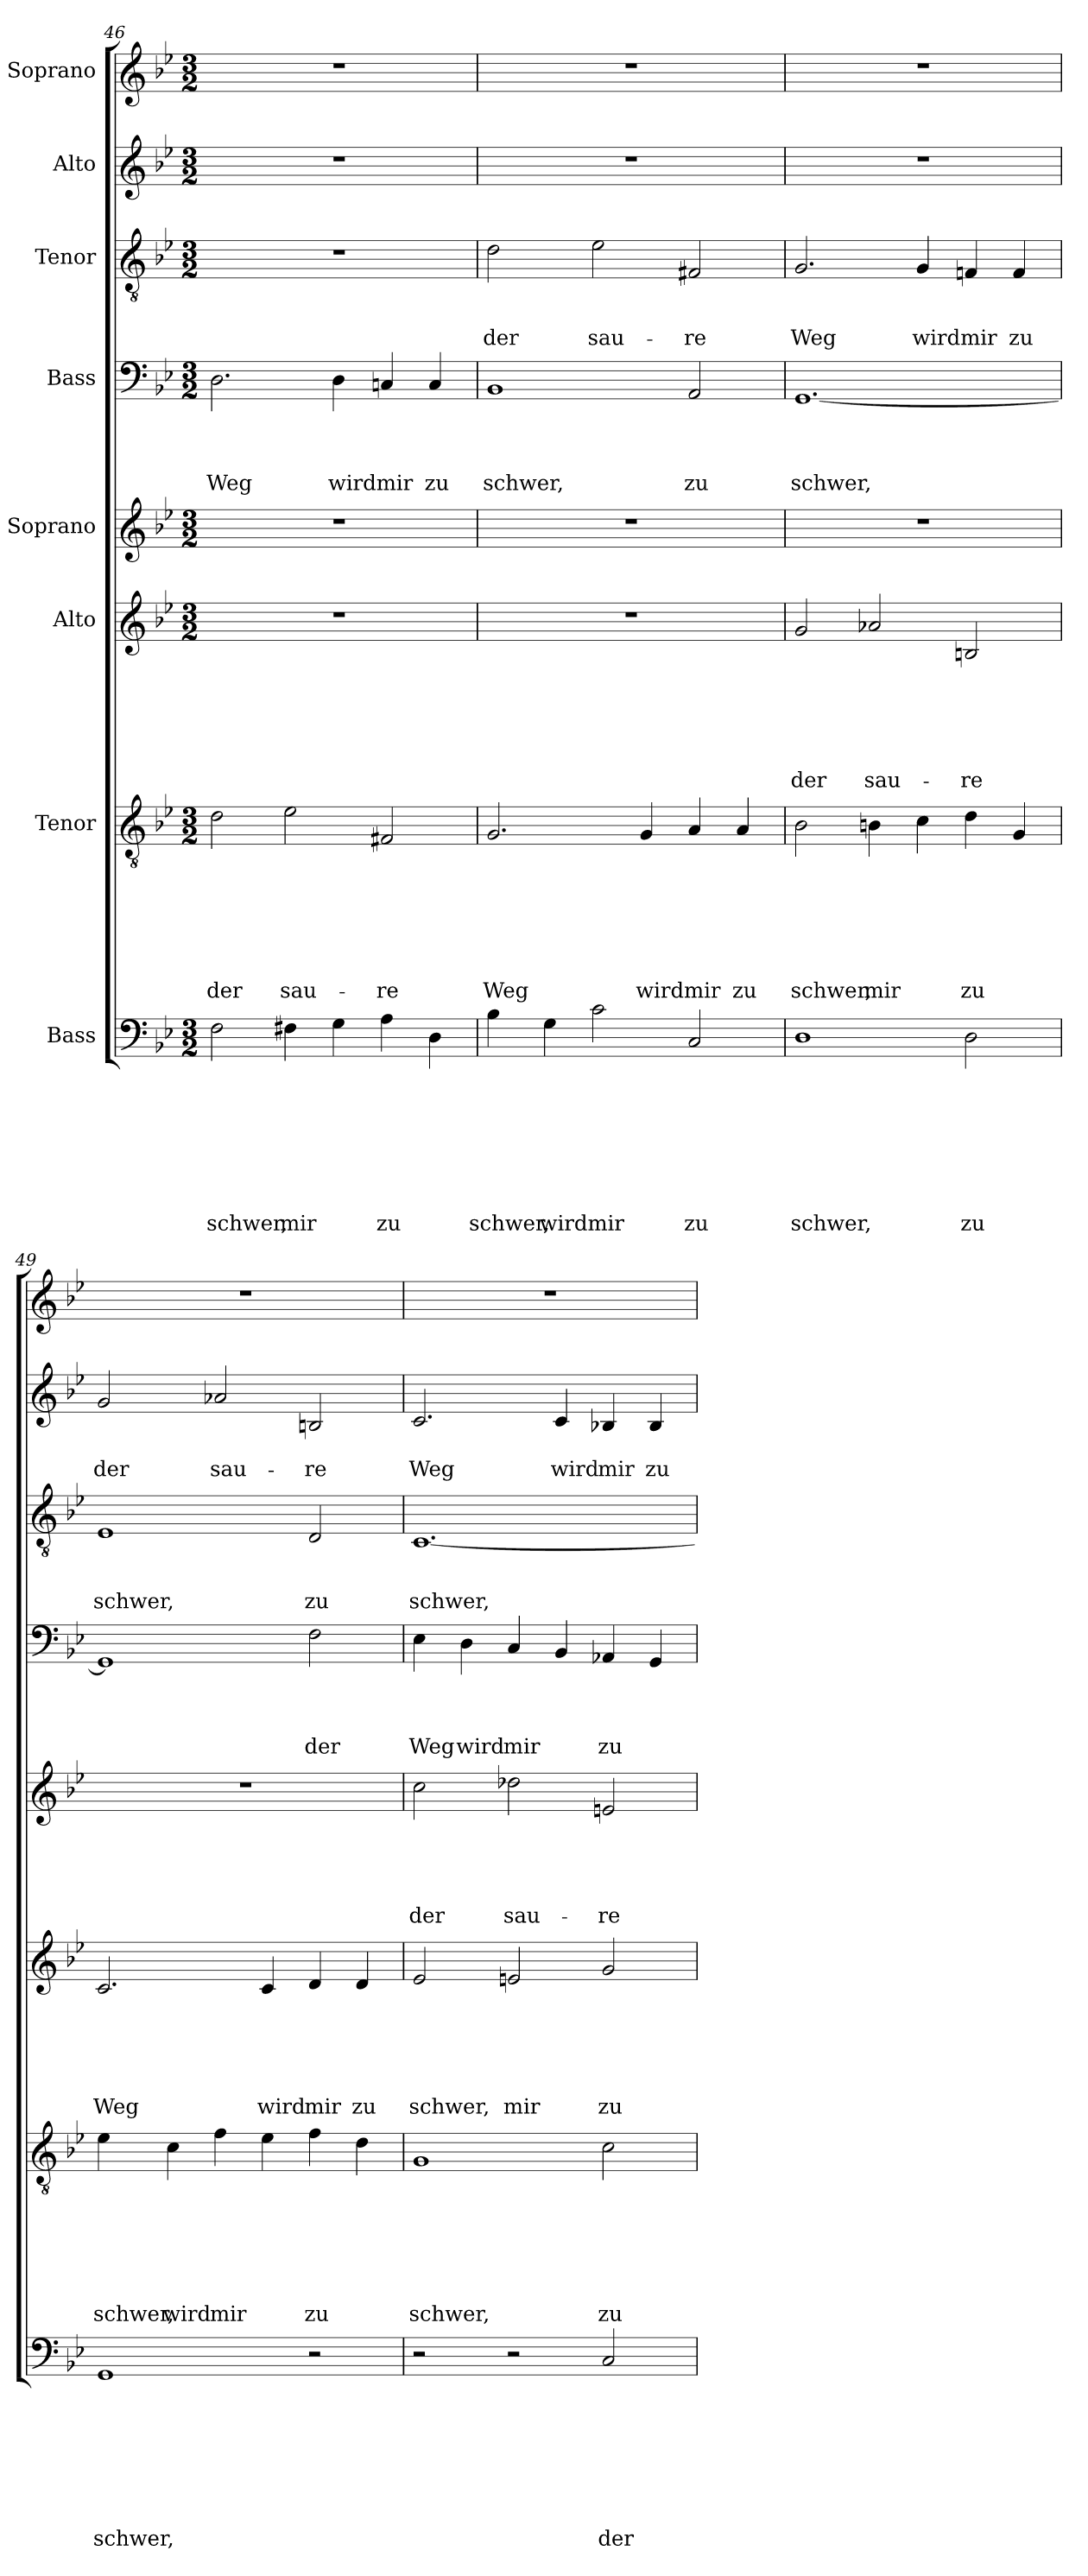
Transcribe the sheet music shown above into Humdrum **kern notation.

**kern	**text	**text	**text	**text	**text	**text	**text	**text	**kern	**text	**text	**text	**text	**text	**text	**text	**kern	**text	**text	**text	**text	**text	**text	**kern	**text	**text	**text	**text	**text	**kern	**text	**text	**text	**text	**kern	**text	**text	**text	**kern	**text	**text	**kern
*part8	*part8	*part8	*part8	*part8	*part8	*part8	*part8	*part8	*part7	*part7	*part7	*part7	*part7	*part7	*part7	*part7	*part6	*part6	*part6	*part6	*part6	*part6	*part6	*part5	*part5	*part5	*part5	*part5	*part5	*part4	*part4	*part4	*part4	*part4	*part3	*part3	*part3	*part3	*part2	*part2	*part2	*part1
*staff8	*staff8	*staff8	*staff8	*staff8	*staff8	*staff8	*staff8	*staff8	*staff7	*staff7	*staff7	*staff7	*staff7	*staff7	*staff7	*staff7	*staff6	*staff6	*staff6	*staff6	*staff6	*staff6	*staff6	*staff5	*staff5	*staff5	*staff5	*staff5	*staff5	*staff4	*staff4	*staff4	*staff4	*staff4	*staff3	*staff3	*staff3	*staff3	*staff2	*staff2	*staff2	*staff1
*I"Bass	*	*	*	*	*	*	*	*	*I"Tenor	*	*	*	*	*	*	*	*I"Alto	*	*	*	*	*	*	*I"Soprano	*	*	*	*	*	*I"Bass	*	*	*	*	*I"Tenor	*	*	*	*I"Alto	*	*	*I"Soprano
*clefF4	*	*	*	*	*	*	*	*	*clefGv2	*	*	*	*	*	*	*	*clefG2	*	*	*	*	*	*	*clefG2	*	*	*	*	*	*clefF4	*	*	*	*	*clefGv2	*	*	*	*clefG2	*	*	*clefG2
*k[b-e-]	*	*	*	*	*	*	*	*	*k[b-e-]	*	*	*	*	*	*	*	*k[b-e-]	*	*	*	*	*	*	*k[b-e-]	*	*	*	*	*	*k[b-e-]	*	*	*	*	*k[b-e-]	*	*	*	*k[b-e-]	*	*	*k[b-e-]
*B-:	*	*	*	*	*	*	*	*	*B-:	*	*	*	*	*	*	*	*B-:	*	*	*	*	*	*	*B-:	*	*	*	*	*	*B-:	*	*	*	*	*B-:	*	*	*	*B-:	*	*	*B-:
*M3/2	*	*	*	*	*	*	*	*	*M3/2	*	*	*	*	*	*	*	*M3/2	*	*	*	*	*	*	*M3/2	*	*	*	*	*	*M3/2	*	*	*	*	*M3/2	*	*	*	*M3/2	*	*	*M3/2
=46	=46	=46	=46	=46	=46	=46	=46	=46	=46	=46	=46	=46	=46	=46	=46	=46	=46	=46	=46	=46	=46	=46	=46	=46	=46	=46	=46	=46	=46	=46	=46	=46	=46	=46	=46	=46	=46	=46	=46	=46	=46	=46
!	!	!	!	!	!	!	!	!LO:LY:b	!	!	!	!	!	!	!	!LO:LY:b	!LO:N:vis=1	!	!	!	!	!	!	!LO:N:vis=1	!	!	!	!	!	!	!	!	!	!LO:LY:b	!LO:N:vis=1	!	!	!	!LO:N:vis=1	!	!	!LO:N:vis=1
2F\	.	.	.	.	.	.	.	schwer,	2d\	.	.	.	.	.	.	der	1.r	.	.	.	.	.	.	1.r	.	.	.	.	.	2.D\	.	.	.	Weg	1.r	.	.	.	1.r	.	.	1.r
!	!	!	!	!	!	!	!	!LO:LY:b	!	!	!	!	!	!	!	!LO:LY:b	!	!	!	!	!	!	!	!	!	!	!	!	!	!	!	!	!	!	!	!	!	!	!	!	!	!
4F#X\	.	.	.	.	.	.	.	mir	2e-\	.	.	.	.	.	.	sau-	.	.	.	.	.	.	.	.	.	.	.	.	.	.	.	.	.	.	.	.	.	.	.	.	.	.
!	!	!	!	!	!	!	!	!	!	!	!	!	!	!	!	!	!	!	!	!	!	!	!	!	!	!	!	!	!	!	!	!	!	!LO:LY:b	!	!	!	!	!	!	!	!
4G\	.	.	.	.	.	.	.	.	.	.	.	.	.	.	.	.	.	.	.	.	.	.	.	.	.	.	.	.	.	4D\	.	.	.	wird	.	.	.	.	.	.	.	.
!	!	!	!	!	!	!	!	!LO:LY:b	!	!	!	!	!	!	!	!LO:LY:b	!	!	!	!	!	!	!	!	!	!	!	!	!	!	!	!	!	!LO:LY:b	!	!	!	!	!	!	!	!
4A\	.	.	.	.	.	.	.	zu	2F#X/	.	.	.	.	.	.	-re	.	.	.	.	.	.	.	.	.	.	.	.	.	4Cn/	.	.	.	mir	.	.	.	.	.	.	.	.
!	!	!	!	!	!	!	!	!	!	!	!	!	!	!	!	!	!	!	!	!	!	!	!	!	!	!	!	!	!	!	!	!	!	!LO:LY:b	!	!	!	!	!	!	!	!
4D\	.	.	.	.	.	.	.	.	.	.	.	.	.	.	.	.	.	.	.	.	.	.	.	.	.	.	.	.	.	4C/	.	.	.	zu	.	.	.	.	.	.	.	.
=47	=47	=47	=47	=47	=47	=47	=47	=47	=47	=47	=47	=47	=47	=47	=47	=47	=47	=47	=47	=47	=47	=47	=47	=47	=47	=47	=47	=47	=47	=47	=47	=47	=47	=47	=47	=47	=47	=47	=47	=47	=47	=47
!	!	!	!	!	!	!	!	!LO:LY:b	!	!	!	!	!	!	!	!LO:LY:b	!LO:N:vis=1	!	!	!	!	!	!	!LO:N:vis=1	!	!	!	!	!	!	!	!	!	!LO:LY:b	!	!	!	!LO:LY:b	!LO:N:vis=1	!	!	!LO:N:vis=1
4B-\	.	.	.	.	.	.	.	schwer,	2.G/	.	.	.	.	.	.	Weg	1.r	.	.	.	.	.	.	1.r	.	.	.	.	.	1BB-	.	.	.	schwer,	2d\	.	.	der	1.r	.	.	1.r
!	!	!	!	!	!	!	!	!LO:LY:b	!	!	!	!	!	!	!	!	!	!	!	!	!	!	!	!	!	!	!	!	!	!	!	!	!	!	!	!	!	!	!	!	!	!
4G\	.	.	.	.	.	.	.	wird	.	.	.	.	.	.	.	.	.	.	.	.	.	.	.	.	.	.	.	.	.	.	.	.	.	.	.	.	.	.	.	.	.	.
!	!	!	!	!	!	!	!	!LO:LY:b	!	!	!	!	!	!	!	!	!	!	!	!	!	!	!	!	!	!	!	!	!	!	!	!	!	!	!	!	!	!LO:LY:b	!	!	!	!
2c\	.	.	.	.	.	.	.	mir	.	.	.	.	.	.	.	.	.	.	.	.	.	.	.	.	.	.	.	.	.	.	.	.	.	.	2e-\	.	.	sau-	.	.	.	.
!	!	!	!	!	!	!	!	!	!	!	!	!	!	!	!	!LO:LY:b	!	!	!	!	!	!	!	!	!	!	!	!	!	!	!	!	!	!	!	!	!	!	!	!	!	!
.	.	.	.	.	.	.	.	.	4G/	.	.	.	.	.	.	wird	.	.	.	.	.	.	.	.	.	.	.	.	.	.	.	.	.	.	.	.	.	.	.	.	.	.
!	!	!	!	!	!	!	!	!LO:LY:b	!	!	!	!	!	!	!	!LO:LY:b	!	!	!	!	!	!	!	!	!	!	!	!	!	!	!	!	!	!LO:LY:b	!	!	!	!LO:LY:b	!	!	!	!
2C/	.	.	.	.	.	.	.	zu	4A/	.	.	.	.	.	.	mir	.	.	.	.	.	.	.	.	.	.	.	.	.	2AA/	.	.	.	zu	2F#X/	.	.	-re	.	.	.	.
!	!	!	!	!	!	!	!	!	!	!	!	!	!	!	!	!LO:LY:b	!	!	!	!	!	!	!	!	!	!	!	!	!	!	!	!	!	!	!	!	!	!	!	!	!	!
.	.	.	.	.	.	.	.	.	4A/	.	.	.	.	.	.	zu	.	.	.	.	.	.	.	.	.	.	.	.	.	.	.	.	.	.	.	.	.	.	.	.	.	.
=48	=48	=48	=48	=48	=48	=48	=48	=48	=48	=48	=48	=48	=48	=48	=48	=48	=48	=48	=48	=48	=48	=48	=48	=48	=48	=48	=48	=48	=48	=48	=48	=48	=48	=48	=48	=48	=48	=48	=48	=48	=48	=48
!	!	!	!	!	!	!	!	!LO:LY:b	!	!	!	!	!	!	!	!LO:LY:b	!	!	!	!	!	!	!LO:LY:b	!LO:N:vis=1	!	!	!	!	!	!	!	!	!	!LO:LY:b	!	!	!	!LO:LY:b	!LO:N:vis=1	!	!	!LO:N:vis=1
1D	.	.	.	.	.	.	.	schwer,	2B-\	.	.	.	.	.	.	schwer,	2g/	.	.	.	.	.	der	1.r	.	.	.	.	.	[<1.GG	.	.	.	schwer,	2.G/	.	.	Weg	1.r	.	.	1.r
!	!	!	!	!	!	!	!	!	!	!	!	!	!	!	!	!LO:LY:b	!	!	!	!	!	!	!LO:LY:b	!	!	!	!	!	!	!	!	!	!	!	!	!	!	!	!	!	!	!
.	.	.	.	.	.	.	.	.	4Bn\	.	.	.	.	.	.	mir	2a-X/	.	.	.	.	.	sau-	.	.	.	.	.	.	.	.	.	.	.	.	.	.	.	.	.	.	.
!	!	!	!	!	!	!	!	!	!	!	!	!	!	!	!	!	!	!	!	!	!	!	!	!	!	!	!	!	!	!	!	!	!	!	!	!	!	!LO:LY:b	!	!	!	!
.	.	.	.	.	.	.	.	.	4c\	.	.	.	.	.	.	.	.	.	.	.	.	.	.	.	.	.	.	.	.	.	.	.	.	.	4G/	.	.	wird	.	.	.	.
!	!	!	!	!	!	!	!	!LO:LY:b	!	!	!	!	!	!	!	!LO:LY:b	!	!	!	!	!	!	!LO:LY:b	!	!	!	!	!	!	!	!	!	!	!	!	!	!	!LO:LY:b	!	!	!	!
2D\	.	.	.	.	.	.	.	zu	4d\	.	.	.	.	.	.	zu	2Bn/	.	.	.	.	.	-re	.	.	.	.	.	.	.	.	.	.	.	4Fn/	.	.	mir	.	.	.	.
!	!	!	!	!	!	!	!	!	!	!	!	!	!	!	!	!	!	!	!	!	!	!	!	!	!	!	!	!	!	!	!	!	!	!	!	!	!	!LO:LY:b	!	!	!	!
.	.	.	.	.	.	.	.	.	4G/	.	.	.	.	.	.	.	.	.	.	.	.	.	.	.	.	.	.	.	.	.	.	.	.	.	4F/	.	.	zu	.	.	.	.
=49	=49	=49	=49	=49	=49	=49	=49	=49	=49	=49	=49	=49	=49	=49	=49	=49	=49	=49	=49	=49	=49	=49	=49	=49	=49	=49	=49	=49	=49	=49	=49	=49	=49	=49	=49	=49	=49	=49	=49	=49	=49	=49
!	!	!	!	!	!	!	!	!LO:LY:b	!	!	!	!	!	!	!	!LO:LY:b	!	!	!	!	!	!	!LO:LY:b	!LO:N:vis=1	!	!	!	!	!	!	!	!	!	!	!	!	!	!LO:LY:b	!	!	!LO:LY:b	!LO:N:vis=1
1GG	.	.	.	.	.	.	.	schwer,	4e-\	.	.	.	.	.	.	schwer,	2.c/	.	.	.	.	.	Weg	1.r	.	.	.	.	.	1GG]	.	.	.	.	1E-	.	.	schwer,	2g/	.	der	1.r
!	!	!	!	!	!	!	!	!	!	!	!	!	!	!	!	!LO:LY:b	!	!	!	!	!	!	!	!	!	!	!	!	!	!	!	!	!	!	!	!	!	!	!	!	!	!
.	.	.	.	.	.	.	.	.	4c\	.	.	.	.	.	.	wird	.	.	.	.	.	.	.	.	.	.	.	.	.	.	.	.	.	.	.	.	.	.	.	.	.	.
!	!	!	!	!	!	!	!	!	!	!	!	!	!	!	!	!LO:LY:b	!	!	!	!	!	!	!	!	!	!	!	!	!	!	!	!	!	!	!	!	!	!	!	!	!LO:LY:b	!
.	.	.	.	.	.	.	.	.	4f\	.	.	.	.	.	.	mir	.	.	.	.	.	.	.	.	.	.	.	.	.	.	.	.	.	.	.	.	.	.	2a-X/	.	sau-	.
!	!	!	!	!	!	!	!	!	!	!	!	!	!	!	!	!	!	!	!	!	!	!	!LO:LY:b	!	!	!	!	!	!	!	!	!	!	!	!	!	!	!	!	!	!	!
.	.	.	.	.	.	.	.	.	4e-\	.	.	.	.	.	.	.	4c/	.	.	.	.	.	wird	.	.	.	.	.	.	.	.	.	.	.	.	.	.	.	.	.	.	.
!	!	!	!	!	!	!	!	!	!	!	!	!	!	!	!	!LO:LY:b	!	!	!	!	!	!	!LO:LY:b	!	!	!	!	!	!	!	!	!	!	!LO:LY:b	!	!	!	!LO:LY:b	!	!	!LO:LY:b	!
2r	.	.	.	.	.	.	.	.	4f\	.	.	.	.	.	.	zu	4d/	.	.	.	.	.	mir	.	.	.	.	.	.	2F\	.	.	.	der	2D/	.	.	zu	2Bn/	.	-re	.
!	!	!	!	!	!	!	!	!	!	!	!	!	!	!	!	!	!	!	!	!	!	!	!LO:LY:b	!	!	!	!	!	!	!	!	!	!	!	!	!	!	!	!	!	!	!
.	.	.	.	.	.	.	.	.	4d\	.	.	.	.	.	.	.	4d/	.	.	.	.	.	zu	.	.	.	.	.	.	.	.	.	.	.	.	.	.	.	.	.	.	.
!!LO:LB:g=z
=50	=50	=50	=50	=50	=50	=50	=50	=50	=50	=50	=50	=50	=50	=50	=50	=50	=50	=50	=50	=50	=50	=50	=50	=50	=50	=50	=50	=50	=50	=50	=50	=50	=50	=50	=50	=50	=50	=50	=50	=50	=50	=50
!	!	!	!	!	!	!	!	!	!	!	!	!	!	!	!	!LO:LY:b	!	!	!	!	!	!	!LO:LY:b	!	!	!	!	!	!LO:LY:b	!	!	!	!	!LO:LY:b	!	!	!	!LO:LY:b	!	!	!LO:LY:b	!LO:N:vis=1
2r	.	.	.	.	.	.	.	.	1G	.	.	.	.	.	.	schwer,	2e-/	.	.	.	.	.	schwer,	2cc\	.	.	.	.	der	4E-\	.	.	.	Weg	[<1.C	.	.	schwer,	2.c/	.	Weg	1.r
!	!	!	!	!	!	!	!	!	!	!	!	!	!	!	!	!	!	!	!	!	!	!	!	!	!	!	!	!	!	!	!	!	!	!LO:LY:b	!	!	!	!	!	!	!	!
.	.	.	.	.	.	.	.	.	.	.	.	.	.	.	.	.	.	.	.	.	.	.	.	.	.	.	.	.	.	4D\	.	.	.	wird	.	.	.	.	.	.	.	.
!	!	!	!	!	!	!	!	!	!	!	!	!	!	!	!	!	!	!	!	!	!	!	!LO:LY:b	!	!	!	!	!	!LO:LY:b	!	!	!	!	!LO:LY:b	!	!	!	!	!	!	!	!
2r	.	.	.	.	.	.	.	.	.	.	.	.	.	.	.	.	2en/	.	.	.	.	.	mir	2dd-X\	.	.	.	.	sau-	4C/	.	.	.	mir	.	.	.	.	.	.	.	.
!	!	!	!	!	!	!	!	!	!	!	!	!	!	!	!	!	!	!	!	!	!	!	!	!	!	!	!	!	!	!	!	!	!	!	!	!	!	!	!	!	!LO:LY:b	!
.	.	.	.	.	.	.	.	.	.	.	.	.	.	.	.	.	.	.	.	.	.	.	.	.	.	.	.	.	.	4BB-/	.	.	.	.	.	.	.	.	4c/	.	wird	.
!	!	!	!	!	!	!	!	!LO:LY:b	!	!	!	!	!	!	!	!LO:LY:b	!	!	!	!	!	!	!LO:LY:b	!	!	!	!	!	!LO:LY:b	!	!	!	!	!LO:LY:b	!	!	!	!	!	!	!LO:LY:b	!
2C/	.	.	.	.	.	.	.	der	2c\	.	.	.	.	.	.	zu	2g/	.	.	.	.	.	zu	2en/	.	.	.	.	-re	4AA-X/	.	.	.	zu	.	.	.	.	4B-X/	.	mir	.
!	!	!	!	!	!	!	!	!	!	!	!	!	!	!	!	!	!	!	!	!	!	!	!	!	!	!	!	!	!	!	!	!	!	!	!	!	!	!	!	!	!LO:LY:b	!
.	.	.	.	.	.	.	.	.	.	.	.	.	.	.	.	.	.	.	.	.	.	.	.	.	.	.	.	.	.	4GG/	.	.	.	.	.	.	.	.	4B-/	.	zu	.
=	=	=	=	=	=	=	=	=	=	=	=	=	=	=	=	=	=	=	=	=	=	=	=	=	=	=	=	=	=	=	=	=	=	=	=	=	=	=	=	=	=	=
*-	*-	*-	*-	*-	*-	*-	*-	*-	*-	*-	*-	*-	*-	*-	*-	*-	*-	*-	*-	*-	*-	*-	*-	*-	*-	*-	*-	*-	*-	*-	*-	*-	*-	*-	*-	*-	*-	*-	*-	*-	*-	*-
